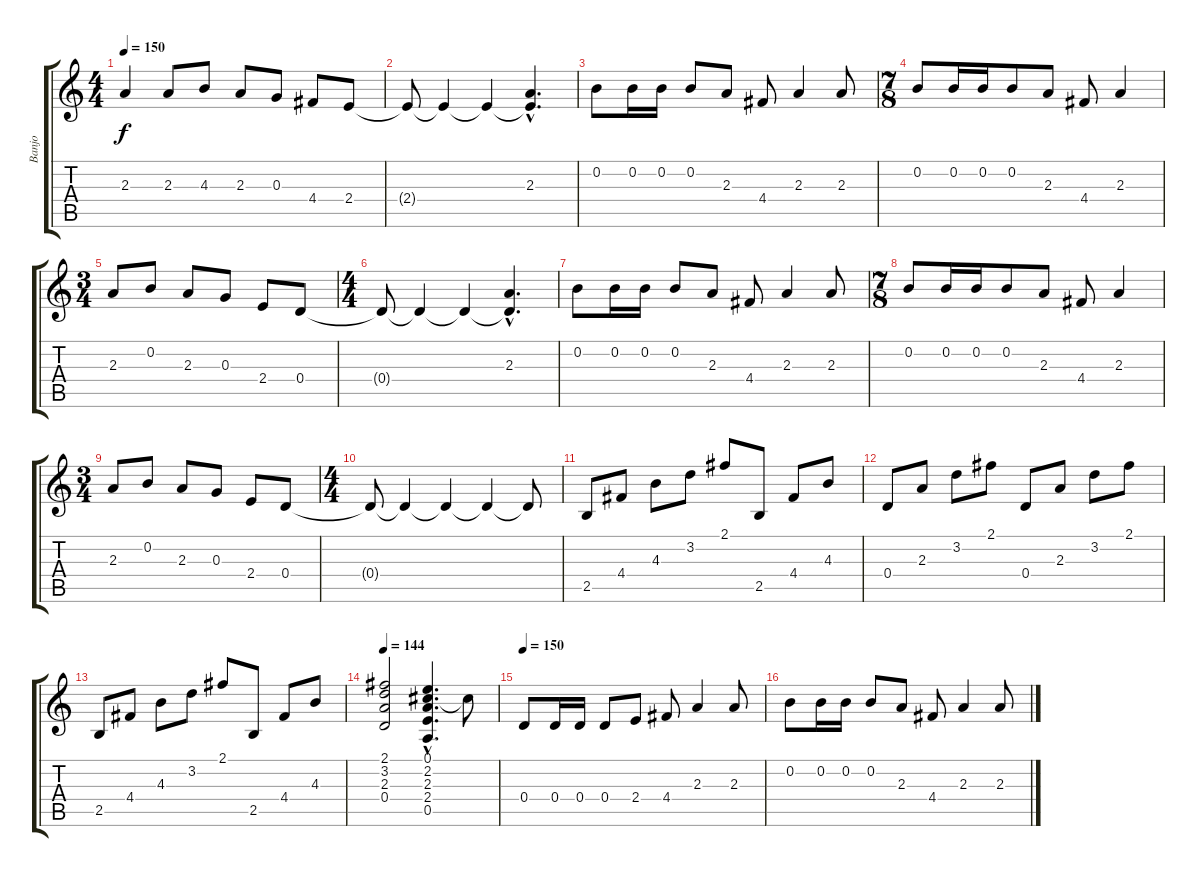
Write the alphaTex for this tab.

\track ("Banjo" "Banjo") {instrument banjo}
\staff {score tabs}
\tuning (E4 B3 G3 D3 A2 E2) {hide}
\displaytranspose 12
\ts (4 4)
\tempo 150
\clef g2
\ks c
2.3.4{dy f} 2.3.8 4.3.8 2.3.8 0.3.8 4.4.8 2.4.8 |
2.4{t}.8 2.4{t}.4 2.4{t}.4 (2.3{hac} 2.4{hac t}).4{d} |
0.2.8 0.2.16 0.2.16 0.2.8 2.3.8 4.4.8 2.3.4 2.3.8 |
\ts (7 8)
0.2.8 0.2.16 0.2.16 0.2.8 2.3.8 4.4.8 2.3.4 |
\ts (3 4)
2.3.8 0.2.8 2.3.8 0.3.8 2.4.8 0.4.8 |
\ts (4 4)
0.4{t}.8 0.4{t}.4 0.4{t}.4 (2.3{hac} 0.4{hac t}).4{d} |
0.2.8 0.2.16 0.2.16 0.2.8 2.3.8 4.4.8 2.3.4 2.3.8 |
\ts (7 8)
0.2.8 0.2.16 0.2.16 0.2.8 2.3.8 4.4.8 2.3.4 |
\ts (3 4)
2.3.8 0.2.8 2.3.8 0.3.8 2.4.8 0.4.8 |
\ts (4 4)
0.4{t}.8 0.4{t}.4 0.4{t}.4 0.4{t}.4 0.4{t}.8 |
2.5.8{volume 12} 4.4.8 4.3.8 3.2.8 2.1.8 2.5.8 4.4.8 4.3.8 |
0.4.8 2.3.8 3.2.8 2.1.8 0.4.8 2.3.8 3.2.8 2.1.8 |
2.5.8 4.4.8 4.3.8 3.2.8 2.1.8 2.5.8 4.4.8 4.3.8 |
\tempo 144
(2.1 3.2 2.3 0.4).2{volume 14} (0.1{hac} 2.2{hac} 2.3{hac} 2.4{hac} 0.5{hac}).4{d} 2.2{t}.8 |
\tempo 150
0.4.8 0.4.16 0.4.16 0.4.8 2.4.8 4.4.8 2.3.4 2.3.8 |
0.2.8 0.2.16 0.2.16 0.2.8 2.3.8 4.4.8 2.3.4 2.3.8
